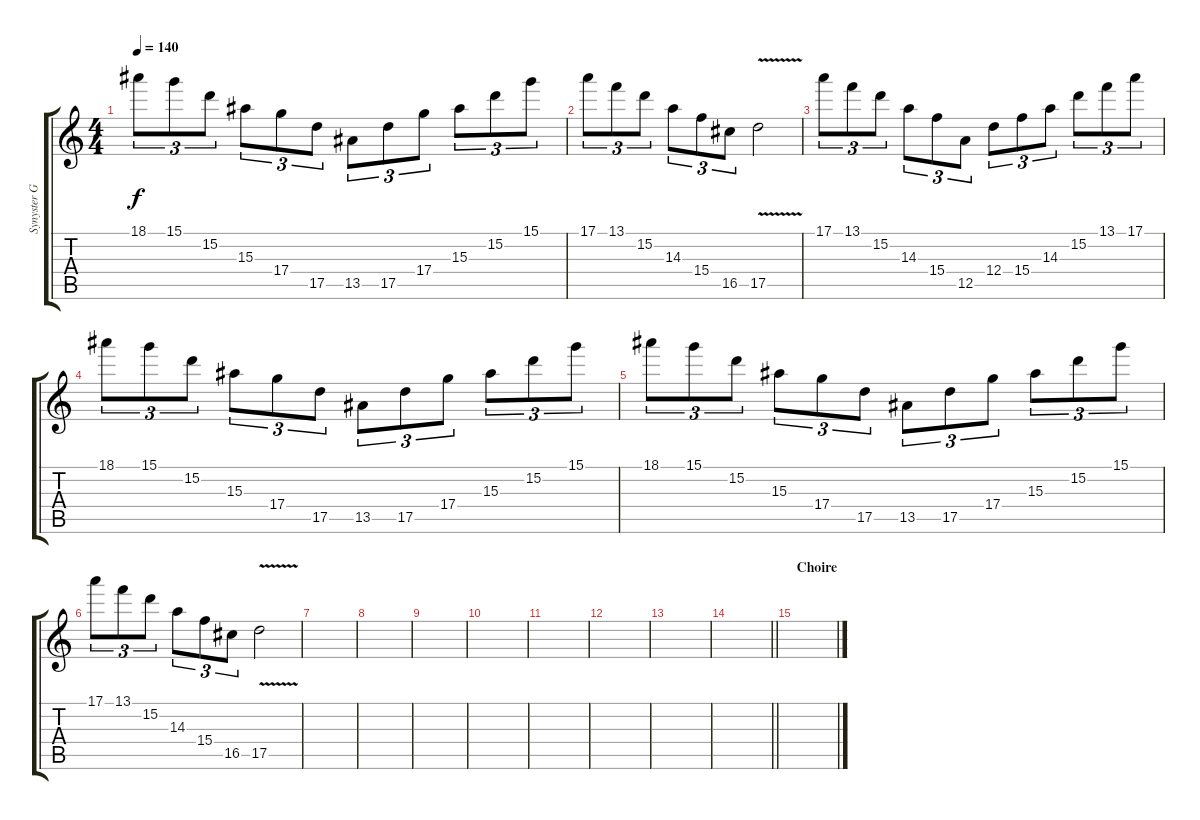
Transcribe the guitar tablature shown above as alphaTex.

\track ("Synyster Gates" "Synyster G") {instrument distortionguitar}
\staff {score tabs}
\tuning (E4 B3 G3 D3 A2 D2) {hide}
\ts (4 4)
\tempo 140
\clef g2
\ks c
18.1.8{tu (3 2) dy f} 15.1.8{tu (3 2)} 15.2.8{tu (3 2)} 15.3.8{tu (3 2)} 17.4.8{tu (3 2)} 17.5.8{tu (3 2)} 13.5.8{tu (3 2)} 17.5.8{tu (3 2)} 17.4.8{tu (3 2)} 15.3.8{tu (3 2)} 15.2.8{tu (3 2)} 15.1.8{tu (3 2)} |
17.1.8{tu (3 2)} 13.1.8{tu (3 2)} 15.2.8{tu (3 2)} 14.3.8{tu (3 2)} 15.4.8{tu (3 2)} 16.5.8{tu (3 2)} 17.5{v}.2 |
17.1.8{tu (3 2)} 13.1.8{tu (3 2)} 15.2.8{tu (3 2)} 14.3.8{tu (3 2)} 15.4.8{tu (3 2)} 12.5.8{tu (3 2)} 12.4.8{tu (3 2)} 15.4.8{tu (3 2)} 14.3.8{tu (3 2)} 15.2.8{tu (3 2)} 13.1.8{tu (3 2)} 17.1.8{tu (3 2)} |
18.1.8{tu (3 2)} 15.1.8{tu (3 2)} 15.2.8{tu (3 2)} 15.3.8{tu (3 2)} 17.4.8{tu (3 2)} 17.5.8{tu (3 2)} 13.5.8{tu (3 2)} 17.5.8{tu (3 2)} 17.4.8{tu (3 2)} 15.3.8{tu (3 2)} 15.2.8{tu (3 2)} 15.1.8{tu (3 2)} |
18.1.8{tu (3 2)} 15.1.8{tu (3 2)} 15.2.8{tu (3 2)} 15.3.8{tu (3 2)} 17.4.8{tu (3 2)} 17.5.8{tu (3 2)} 13.5.8{tu (3 2)} 17.5.8{tu (3 2)} 17.4.8{tu (3 2)} 15.3.8{tu (3 2)} 15.2.8{tu (3 2)} 15.1.8{tu (3 2)} |
17.1.8{tu (3 2)} 13.1.8{tu (3 2)} 15.2.8{tu (3 2)} 14.3.8{tu (3 2)} 15.4.8{tu (3 2)} 16.5.8{tu (3 2)} 17.5{v}.2 |
|
|
|
|
|
|
|
\barLineRight lightlight
|
\section ("" "Choire")
